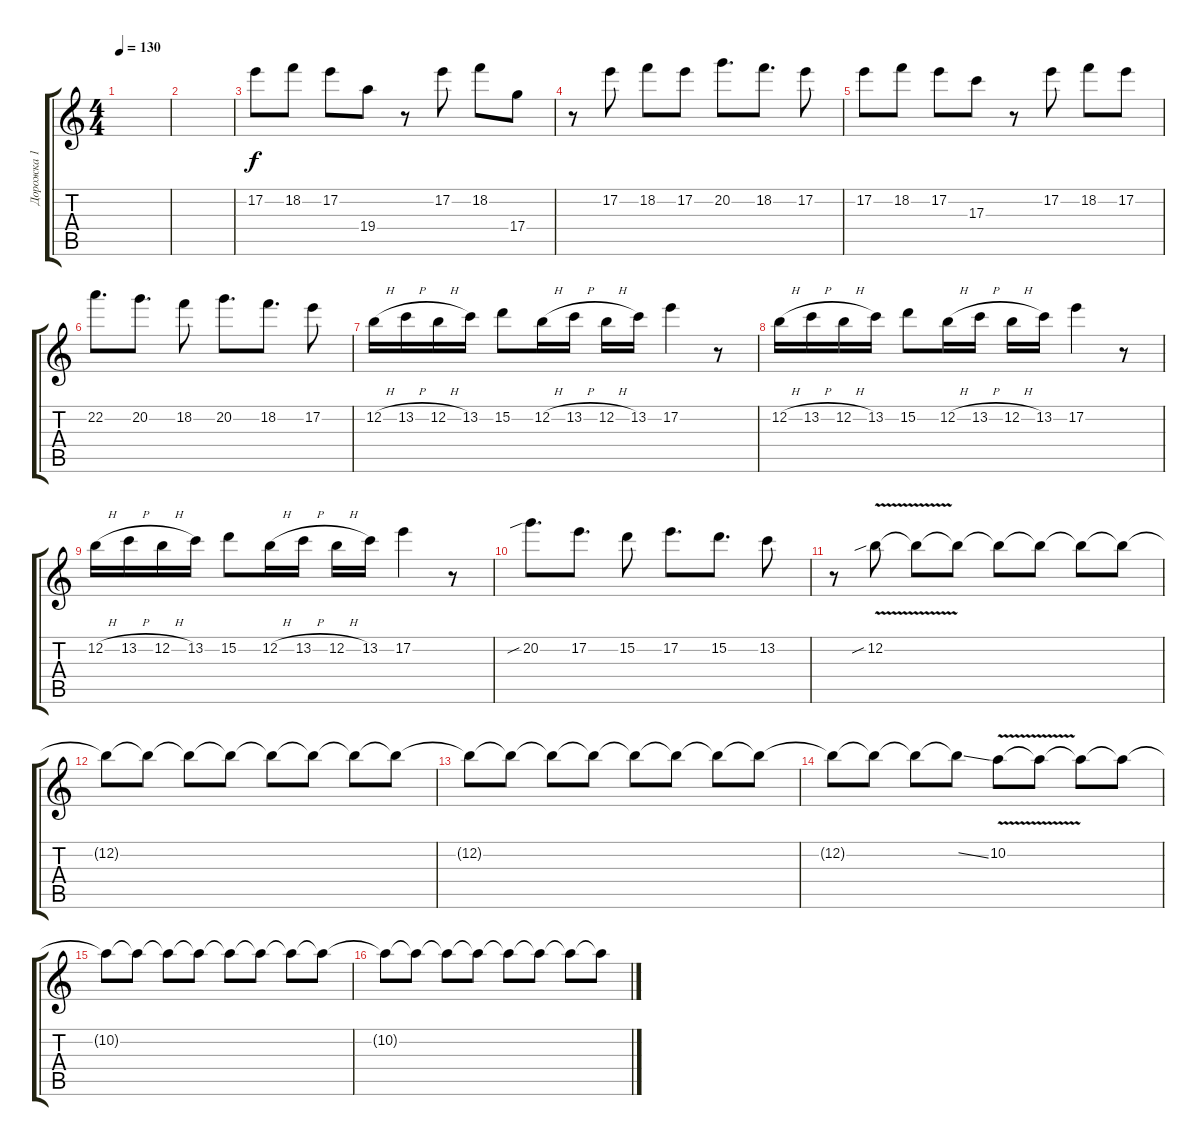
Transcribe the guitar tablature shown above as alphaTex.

\track ("Дорожка 1" "Дорожка 1") {instrument overdrivenguitar}
\staff {score tabs}
\tuning (E4 B3 G3 D3 A2 E2) {hide}
\ts (4 4)
\tempo 130
\clef g2
\ks c
|
|
17.2.8 18.2.8 17.2.8 19.4.8 r.8 17.2.8 18.2.8 17.4.8 |
r.8 17.2.8 18.2.8 17.2.8 20.2.8{d} 18.2.8{d} 17.2.8 |
17.2.8 18.2.8 17.2.8 17.3.8 r.8 17.2.8 18.2.8 17.2.8 |
22.2.8{d} 20.2.8{d} 18.2.8 20.2.8{d} 18.2.8{d} 17.2.8 |
12.2{h}.16 13.2{h}.16 12.2{h}.16 13.2.16 15.2.8 12.2{h}.16 13.2{h}.16 12.2{h}.16 13.2.16 17.2.4 r.8 |
12.2{h}.16 13.2{h}.16 12.2{h}.16 13.2.16 15.2.8 12.2{h}.16 13.2{h}.16 12.2{h}.16 13.2.16 17.2.4 r.8 |
12.2{h}.16 13.2{h}.16 12.2{h}.16 13.2.16 15.2.8 12.2{h}.16 13.2{h}.16 12.2{h}.16 13.2.16 17.2.4 r.8 |
20.2{sib}.8{d} 17.2.8{d} 15.2.8 17.2.8{d} 15.2.8{d} 13.2.8 |
r.8 12.2{v sib}.8 12.2{t}.8 12.2{t}.8 12.2{t}.8 12.2{t}.8 12.2{t}.8 12.2{t}.8 |
12.2{t}.8 12.2{t}.8 12.2{t}.8 12.2{t}.8 12.2{t}.8 12.2{t}.8 12.2{t}.8 12.2{t}.8 |
12.2{t}.8 12.2{t}.8 12.2{t}.8 12.2{t}.8 12.2{t}.8 12.2{t}.8 12.2{t}.8 12.2{t}.8 |
12.2{t}.8 12.2{t}.8 12.2{t}.8 12.2{ss t}.8 10.2{v}.8 10.2{t}.8 10.2{t}.8 10.2{t}.8 |
10.2{t}.8 10.2{t}.8 10.2{t}.8 10.2{t}.8 10.2{t}.8 10.2{t}.8 10.2{t}.8 10.2{t}.8 |
10.2{t}.8 10.2{t}.8 10.2{t}.8 10.2{t}.8 10.2{t}.8 10.2{t}.8 10.2{t}.8 10.2{t}.8
